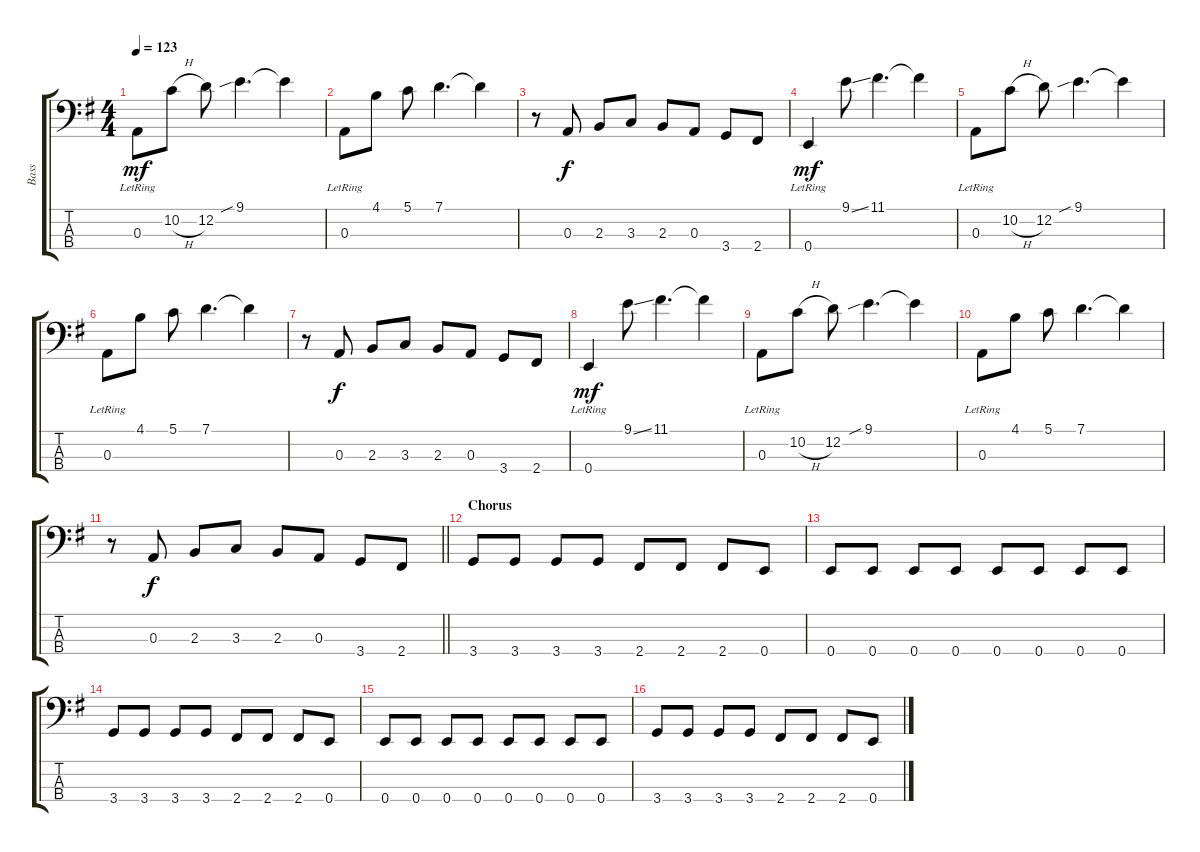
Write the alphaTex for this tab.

\track ("Bass" "Bass") {instrument electricbassfinger}
\staff {score tabs}
\tuning (G2 D2 A1 E1) {hide}
\ts (4 4)
\tempo 123
\clef f4
\ks g
0.3{lr}.8{dy mf} 10.2{h}.8 12.2.8 9.1{sib}.4{d} 9.1{t}.4 |
0.3{lr}.8 4.1.8 5.1.8 7.1.4{d} 7.1{t}.4 |
r.8 0.3.8{dy f} 2.3.8 3.3.8 2.3.8 0.3.8 3.4.8 2.4.8 |
0.4{lr}.4{dy mf} 9.1{ss}.8 11.1.4{d} 11.1{t}.4 |
0.3{lr}.8 10.2{h}.8 12.2.8 9.1{sib}.4{d} 9.1{t}.4 |
0.3{lr}.8 4.1.8 5.1.8 7.1.4{d} 7.1{t}.4 |
r.8 0.3.8{dy f} 2.3.8 3.3.8 2.3.8 0.3.8 3.4.8 2.4.8 |
0.4{lr}.4{dy mf} 9.1{ss}.8 11.1.4{d} 11.1{t}.4 |
0.3{lr}.8 10.2{h}.8 12.2.8 9.1{sib}.4{d} 9.1{t}.4 |
0.3{lr}.8 4.1.8 5.1.8 7.1.4{d} 7.1{t}.4 |
\barLineRight lightlight
r.8 0.3.8{dy f} 2.3.8 3.3.8 2.3.8 0.3.8 3.4.8 2.4.8 |
\section ("" "Chorus")
3.4.8 3.4.8 3.4.8 3.4.8 2.4.8 2.4.8 2.4.8 0.4.8 |
0.4.8 0.4.8 0.4.8 0.4.8 0.4.8 0.4.8 0.4.8 0.4.8 |
3.4.8 3.4.8 3.4.8 3.4.8 2.4.8 2.4.8 2.4.8 0.4.8 |
0.4.8 0.4.8 0.4.8 0.4.8 0.4.8 0.4.8 0.4.8 0.4.8 |
3.4.8 3.4.8 3.4.8 3.4.8 2.4.8 2.4.8 2.4.8 0.4.8
